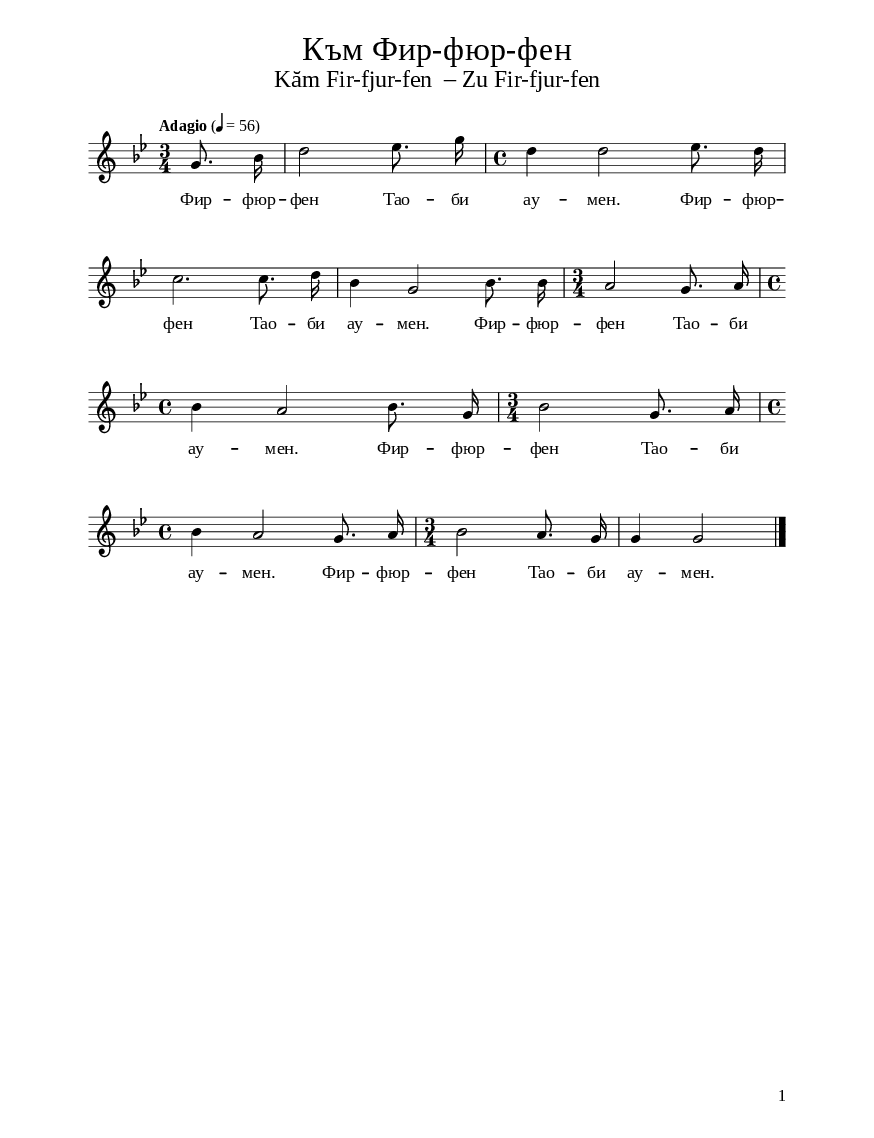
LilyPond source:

\version "2.24.2"

% include paper part and global functions
\include "include/globals.ily"

\bookpart {
  \label #'ref167
  \tocItem \markup "Към Фир-фюр-фен – Kăm Fir-fjur-fen"
  \include "include/bookpart-paper.ily"
  \score {
    \include "include/score-layout.ily"

    \new Voice \relative  c' {
      \clef treble
      \key g \minor
      \time 3/4
      \tempoFunc "Adagio" 4 "56"
      \autoBeamOff

      \partial 4 g'8. bes16 | d2 es8. g16 | \time 4/4 d4 d2 es8. d16 | \break

      c2. c8. d16 | bes4 g2 bes8. bes16 | \time 3/4 a2 g8. a16| \time 4/4 \break

      bes4 a2 bes8. g16 | \time 3/4 bes2 g8. a16 | \time 4/4 \break

      bes4 a2 g8. a16| \time 3/4 bes2 a8. g16 | g4 g2| \bar ".|:-|." \break
    }

    \addlyrics {
      Фир -- фюр --
      фен Тао -- би ау -- мен. Фир -- фюр --
      фен Тао -- би ау -- мен. Фир -- фюр --
      фен Тао -- би ау -- мен. Фир -- фюр --
      фен Тао -- би ау -- мен. Фир -- фюр --
      фен Тао -- би ау -- мен.}

        \header {
          title = \titleFunc "Към Фир-фюр-фен" "Kăm Fir-fjur-fen  – Zu Fir-fjur-fen"
        }

        \midi{}

      } % score



    

    } % bookpart


